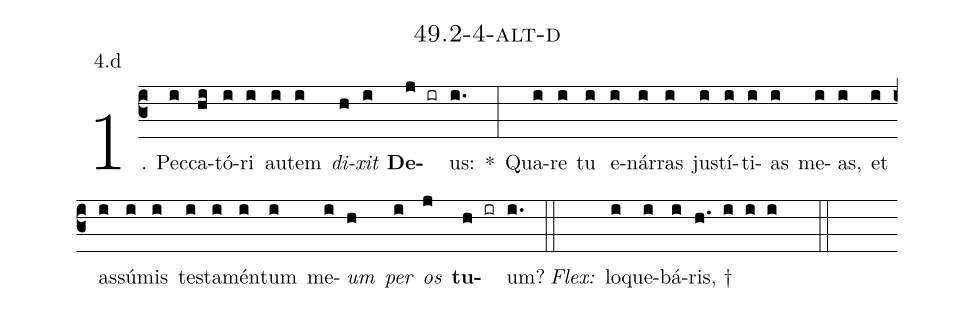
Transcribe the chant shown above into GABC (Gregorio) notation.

name: 49.2-4-alt-d;
annotation: 4.d;
%%
(c3)1. Pec(i)ca(hi)tó(i)ri(i) au(i)tem(i) <i>di</i>(h)<i>xit</i>(i) <b>De</b>(j ir)us:(i.) *(:) Qua(i)re(i) tu(i) e(i)nár(i)ras(i) jus(i)tí(i)ti(i)as(i) me(i)as,(i) et(i) as(i)sú(i)mis(i) tes(i)ta(i)mén(i)tum(i) me(i)<i>um</i>(h) <i>per</i>(i) <i>os</i>(j) <b>tu</b>(h ir)um?(i.) (::)
<i>Flex:</i>()  lo(i)que(i)bá(i)ris, †(h. i i i  ::)

%E(i) u(h) o(i) u(j) a(h) e.(i.) (::)
